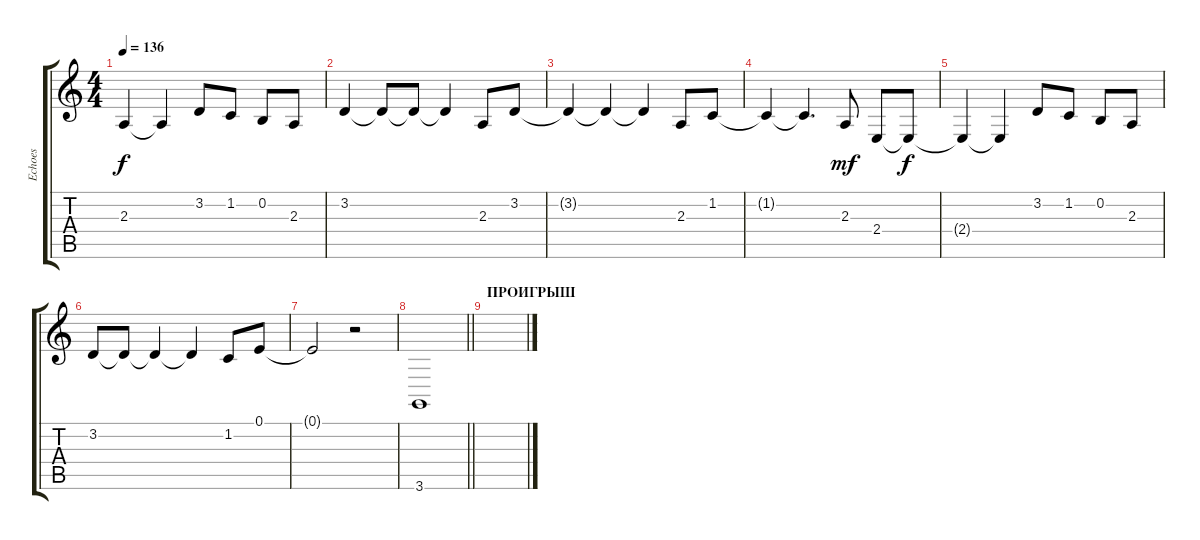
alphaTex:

\track ("Echoes" "Echoes") {instrument fx7echoes}
\staff {score tabs}
\tuning (E4 B3 G3 D3 A2 E2) {hide}
\ts (4 4)
\tempo 136
\clef g2
\ks c
2.3.4{dy f} 2.3{t}.4 3.2.8 1.2.8 0.2.8 2.3.8 |
3.2.4 3.2{t}.8 3.2{t}.8 3.2{t}.4 2.3.8 3.2.8 |
3.2{t}.4 3.2{t}.4 3.2{t}.4 2.3.8 1.2.8 |
1.2{t}.4 1.2{t}.4{d} 2.3.8{dy mf} 2.4.8 2.4{t}.8{dy f} |
2.4{t}.4 2.4{t}.4 3.2.8 1.2.8 0.2.8 2.3.8 |
3.2.8 3.2{t}.8 3.2{t}.4 3.2{t}.4 1.2.8 0.1.8 |
0.1{t}.2 r.2 |
\barLineRight lightlight
3.6.1 |
\section ("" "ПРОИГРЫШ")
